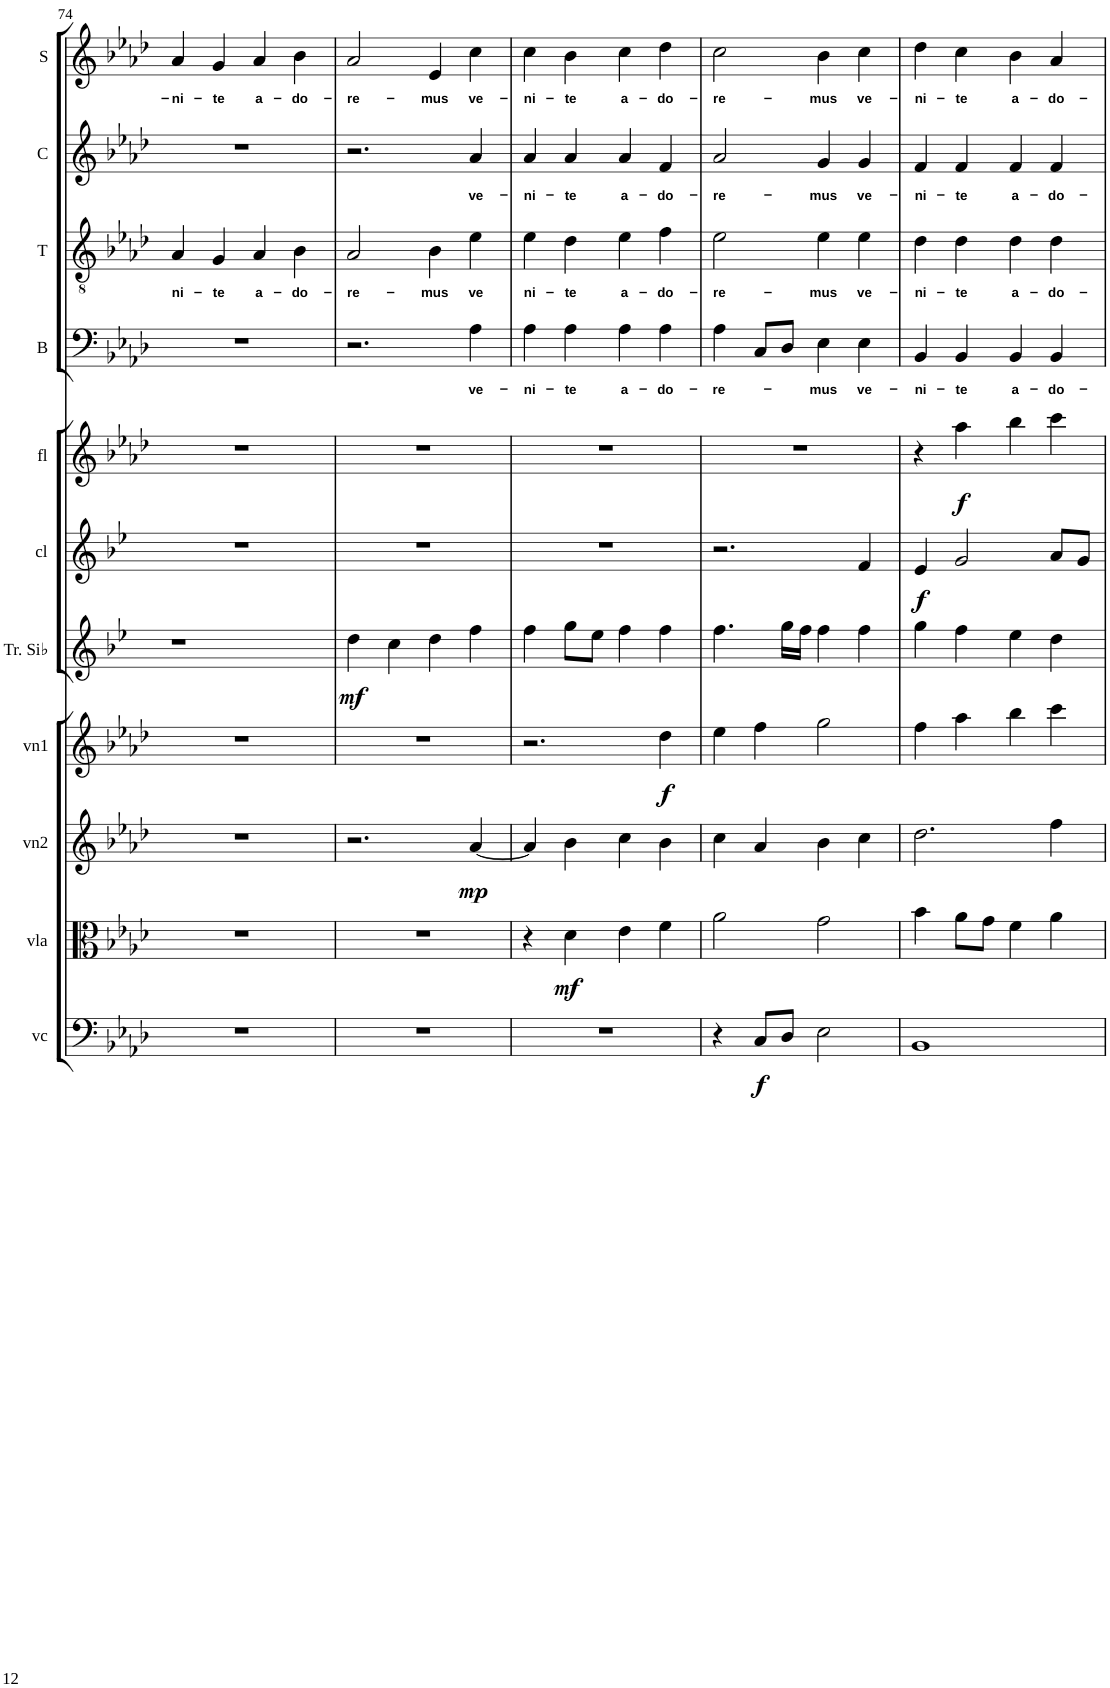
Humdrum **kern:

**kern	**dynam	**kern	**dynam	**kern	**dynam	**kern	**dynam	**kern	**dynam	**kern	**dynam	**kern	**dynam	**kern	**text	**kern	**text	**kern	**text	**kern	**text
*part11	*part11	*part10	*part10	*part9	*part9	*part8	*part8	*part7	*part7	*part6	*part6	*part5	*part5	*part4	*part4	*part3	*part3	*part2	*part2	*part1	*part1
*staff11	*staff11	*staff10	*staff10	*staff9	*staff9	*staff8	*staff8	*staff7	*staff7	*staff6	*staff6	*staff5	*staff5	*staff4	*staff4	*staff3	*staff3	*staff2	*staff2	*staff1	*staff1
*I"Violoncello	*	*I"Viola	*	*I"Violino 2	*	*I"Violino 1	*	*I"Tromba in Sib	*	*I"Clarinetto	*	*I"Flauto	*	*I"B	*	*I"T	*	*I"C	*	*I"S	*
*I'vc	*	*I'vla	*	*I'vn2	*	*I'vn1	*	*I'Tr. Sib	*	*I'cl	*	*I'fl	*	*I'B	*	*I'T	*	*I'C	*	*I'S	*
!!LO:PB:g=z
*clefF4	*	*clefC3	*	*clefG2	*	*clefG2	*	*clefG2	*	*clefG2	*	*clefG2	*	*clefF4	*	*clefGv2	*	*clefG2	*	*clefG2	*
*	*	*	*	*	*	*	*	*Trd1c2	*	*Trd1c2	*	*	*	*	*	*	*	*	*	*	*
*k[b-e-a-d-]	*	*k[b-e-a-d-]	*	*k[b-e-a-d-]	*	*k[b-e-a-d-]	*	*k[b-e-]	*	*k[b-e-]	*	*k[b-e-a-d-]	*	*k[b-e-a-d-]	*	*k[b-e-a-d-]	*	*k[b-e-a-d-]	*	*k[b-e-a-d-]	*
*M4/4	*	*M4/4	*	*M4/4	*	*M4/4	*	*M4/4	*	*M4/4	*	*M4/4	*	*M4/4	*	*M4/4	*	*M4/4	*	*M4/4	*
*met(c)	*	*met(c)	*	*met(c)	*	*met(c)	*	*met(c)	*	*met(c)	*	*met(c)	*	*met(c)	*	*met(c)	*	*met(c)	*	*met(c)	*
=74	=74	=74	=74	=74	=74	=74	=74	=74	=74	=74	=74	=74	=74	=74	=74	=74	=74	=74	=74	=74	=74
!	!	!	!	!	!	!	!	!	!	!	!	!	!	!	!	!	!LO:LY:b	!	!	!	!LO:LY:b
1r	.	1r	.	1r	.	1r	.	1r	.	1r	.	1r	.	1r	.	4A-/	ni-	1r	.	4a-/	-ni-
!	!	!	!	!	!	!	!	!	!	!	!	!	!	!	!	!	!LO:LY:b	!	!	!	!LO:LY:b
.	.	.	.	.	.	.	.	.	.	.	.	.	.	.	.	4G/	-te	.	.	4g/	-te
!	!	!	!	!	!	!	!	!	!	!	!	!	!	!	!	!	!LO:LY:b	!	!	!	!LO:LY:b
.	.	.	.	.	.	.	.	.	.	.	.	.	.	.	.	4A-/	a-	.	.	4a-/	a-
!	!	!	!	!	!	!	!	!	!	!	!	!	!	!	!	!	!LO:LY:b	!	!	!	!LO:LY:b
.	.	.	.	.	.	.	.	.	.	.	.	.	.	.	.	4B-\	-do-	.	.	4b-\	-do-
=75	=75	=75	=75	=75	=75	=75	=75	=75	=75	=75	=75	=75	=75	=75	=75	=75	=75	=75	=75	=75	=75
!	!	!	!	!	!	!	!	!	!LO:DY:b	!	!	!	!	!	!	!	!LO:LY:b	!	!	!	!LO:LY:b
1r	.	1r	.	2.r	.	1r	.	4dd\	mf	1r	.	1r	.	2.r	.	2A-/	-re-	2.r	.	2a-/	-re-
.	.	.	.	.	.	.	.	4cc\	.	.	.	.	.	.	.	.	.	.	.	.	.
!	!	!	!	!	!	!	!	!	!	!	!	!	!	!	!	!	!LO:LY:b	!	!	!	!LO:LY:b
.	.	.	.	.	.	.	.	4dd\	.	.	.	.	.	.	.	4B-\	-mus	.	.	4e-/	-mus
!	!	!	!	!	!LO:DY:b	!	!	!	!	!	!	!	!	!	!LO:LY:b	!	!LO:LY:b	!	!LO:LY:b	!	!LO:LY:b
.	.	.	.	[4a-/	mp	.	.	4ff\	.	.	.	.	.	4A-\	ve-	4e-\	ve	4a-/	ve-	4cc\	ve-
=76	=76	=76	=76	=76	=76	=76	=76	=76	=76	=76	=76	=76	=76	=76	=76	=76	=76	=76	=76	=76	=76
!	!	!	!	!	!	!	!	!	!	!	!	!	!	!	!LO:LY:b	!	!LO:LY:b	!	!LO:LY:b	!	!LO:LY:b
1r	.	4r	.	4a-/]	.	2.r	.	4ff\	.	1r	.	1r	.	4A-\	-ni-	4e-\	ni-	4a-/	-ni-	4cc\	-ni-
!	!	!	!LO:DY:b	!	!	!	!	!	!	!	!	!	!	!	!LO:LY:b	!	!LO:LY:b	!	!LO:LY:b	!	!LO:LY:b
.	.	4d-\	mf	4b-\	.	.	.	8gg\L	.	.	.	.	.	4A-\	-te	4d-\	-te	4a-/	-te	4b-\	-te
.	.	.	.	.	.	.	.	8ee-\J	.	.	.	.	.	.	.	.	.	.	.	.	.
!	!	!	!	!	!	!	!	!	!	!	!	!	!	!	!LO:LY:b	!	!LO:LY:b	!	!LO:LY:b	!	!LO:LY:b
.	.	4e-\	.	4cc\	.	.	.	4ff\	.	.	.	.	.	4A-\	a-	4e-\	a-	4a-/	a-	4cc\	a-
!	!	!	!	!	!	!	!LO:DY:b	!	!	!	!	!	!	!	!LO:LY:b	!	!LO:LY:b	!	!LO:LY:b	!	!LO:LY:b
.	.	4f\	.	4b-\	.	4dd-\	f	4ff\	.	.	.	.	.	4A-\	-do-	4f\	-do-	4f/	-do-	4dd-\	-do-
=77	=77	=77	=77	=77	=77	=77	=77	=77	=77	=77	=77	=77	=77	=77	=77	=77	=77	=77	=77	=77	=77
!	!	!	!	!	!	!	!	!	!	!	!	!	!	!	!LO:LY:b	!	!LO:LY:b	!	!LO:LY:b	!	!LO:LY:b
4r	.	2a-\	.	4cc\	.	4ee-\	.	4.ff\	.	2.r	.	1r	.	4A-\	-re-	2e-\	-re-	2a-/	-re-	2cc\	-re-
!	!LO:DY:b	!	!	!	!	!	!	!	!	!	!	!	!	!	!	!	!	!	!	!	!
8C/L	f	.	.	4a-/	.	4ff\	.	.	.	.	.	.	.	8C/L	.	.	.	.	.	.	.
8D-/J	.	.	.	.	.	.	.	16gg\LL	.	.	.	.	.	8D-/J	.	.	.	.	.	.	.
.	.	.	.	.	.	.	.	16ff\JJ	.	.	.	.	.	.	.	.	.	.	.	.	.
!	!	!	!	!	!	!	!	!	!	!	!	!	!	!	!LO:LY:b	!	!LO:LY:b	!	!LO:LY:b	!	!LO:LY:b
2E-\	.	2g\	.	4b-\	.	2gg\	.	4ff\	.	.	.	.	.	4E-\	-mus	4e-\	-mus	4g/	-mus	4b-\	-mus
!	!	!	!	!	!	!	!	!	!	!	!	!	!	!	!LO:LY:b	!	!LO:LY:b	!	!LO:LY:b	!	!LO:LY:b
.	.	.	.	4cc\	.	.	.	4ff\	.	4f/	.	.	.	4E-\	ve-	4e-\	ve-	4g/	ve-	4cc\	ve-
=78	=78	=78	=78	=78	=78	=78	=78	=78	=78	=78	=78	=78	=78	=78	=78	=78	=78	=78	=78	=78	=78
!	!	!	!	!	!	!	!	!	!	!	!LO:DY:b	!	!	!	!LO:LY:b	!	!LO:LY:b	!	!LO:LY:b	!	!LO:LY:b
1BB-	.	4b-\	.	2.dd-\	.	4ff\	.	4gg\	.	4e-/	f	4r	.	4BB-/	-ni-	4d-\	-ni-	4f/	-ni-	4dd-\	-ni-
!	!	!	!	!	!	!	!	!	!	!	!	!	!LO:DY:b	!	!LO:LY:b	!	!LO:LY:b	!	!LO:LY:b	!	!LO:LY:b
.	.	8a-\L	.	.	.	4aa-\	.	4ff\	.	2g/	.	4aa-\	f	4BB-/	-te	4d-\	-te	4f/	-te	4cc\	-te
.	.	8g\J	.	.	.	.	.	.	.	.	.	.	.	.	.	.	.	.	.	.	.
!	!	!	!	!	!	!	!	!	!	!	!	!	!	!	!LO:LY:b	!	!LO:LY:b	!	!LO:LY:b	!	!LO:LY:b
.	.	4f\	.	.	.	4bb-\	.	4ee-\	.	.	.	4bb-\	.	4BB-/	a-	4d-\	a-	4f/	a-	4b-\	a-
!	!	!	!	!	!	!	!	!	!	!	!	!	!	!	!LO:LY:b	!	!LO:LY:b	!	!LO:LY:b	!	!LO:LY:b
.	.	4a-\	.	4ff\	.	4ccc\	.	4dd\	.	8a/L	.	4ccc\	.	4BB-/	-do-	4d-\	-do-	4f/	-do-	4a-/	-do-
.	.	.	.	.	.	.	.	.	.	8g/J	.	.	.	.	.	.	.	.	.	.	.
=	=	=	=	=	=	=	=	=	=	=	=	=	=	=	=	=	=	=	=	=	=
*-	*-	*-	*-	*-	*-	*-	*-	*-	*-	*-	*-	*-	*-	*-	*-	*-	*-	*-	*-	*-	*-
